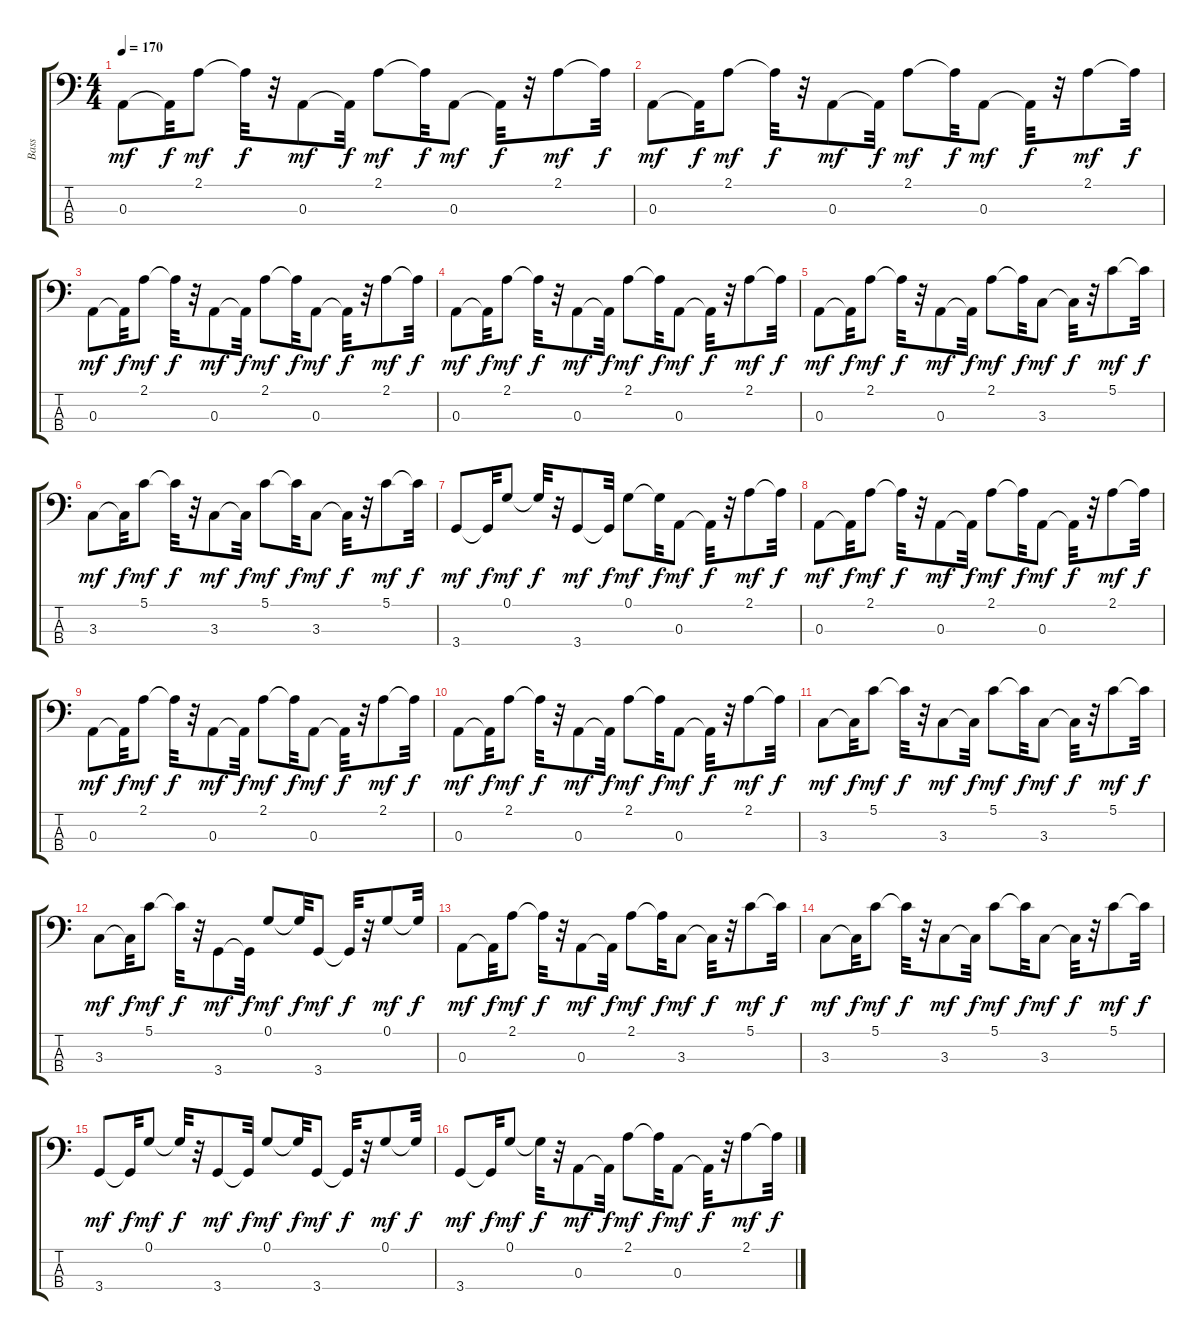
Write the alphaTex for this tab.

\track ("Bass" "Bass") {instrument electricguitarmuted}
\staff {score tabs}
\tuning (G2 D2 A1 E1) {hide}
\ts (4 4)
\tempo 170
\clef f4
\ks c
0.3.8{dy mf} 0.3{t}.32{dy f} 2.1.8{dy mf} 2.1{t}.32{dy f} r.32 0.3.8{dy mf} 0.3{t}.32{dy f} 2.1.8{dy mf} 2.1{t}.32{dy f} 0.3.8{dy mf} 0.3{t}.32{dy f} r.32 2.1.8{dy mf} 2.1{t}.32{dy f} |
0.3.8{dy mf} 0.3{t}.32{dy f} 2.1.8{dy mf} 2.1{t}.32{dy f} r.32 0.3.8{dy mf} 0.3{t}.32{dy f} 2.1.8{dy mf} 2.1{t}.32{dy f} 0.3.8{dy mf} 0.3{t}.32{dy f} r.32 2.1.8{dy mf} 2.1{t}.32{dy f} |
0.3.8{dy mf} 0.3{t}.32{dy f} 2.1.8{dy mf} 2.1{t}.32{dy f} r.32 0.3.8{dy mf} 0.3{t}.32{dy f} 2.1.8{dy mf} 2.1{t}.32{dy f} 0.3.8{dy mf} 0.3{t}.32{dy f} r.32 2.1.8{dy mf} 2.1{t}.32{dy f} |
0.3.8{dy mf} 0.3{t}.32{dy f} 2.1.8{dy mf} 2.1{t}.32{dy f} r.32 0.3.8{dy mf} 0.3{t}.32{dy f} 2.1.8{dy mf} 2.1{t}.32{dy f} 0.3.8{dy mf} 0.3{t}.32{dy f} r.32 2.1.8{dy mf} 2.1{t}.32{dy f} |
0.3.8{dy mf} 0.3{t}.32{dy f} 2.1.8{dy mf} 2.1{t}.32{dy f} r.32 0.3.8{dy mf} 0.3{t}.32{dy f} 2.1.8{dy mf} 2.1{t}.32{dy f} 3.3.8{dy mf} 3.3{t}.32{dy f} r.32 5.1.8{dy mf} 5.1{t}.32{dy f} |
3.3.8{dy mf} 3.3{t}.32{dy f} 5.1.8{dy mf} 5.1{t}.32{dy f} r.32 3.3.8{dy mf} 3.3{t}.32{dy f} 5.1.8{dy mf} 5.1{t}.32{dy f} 3.3.8{dy mf} 3.3{t}.32{dy f} r.32 5.1.8{dy mf} 5.1{t}.32{dy f} |
3.4.8{dy mf} 3.4{t}.32{dy f} 0.1.8{dy mf} 0.1{t}.32{dy f} r.32 3.4.8{dy mf} 3.4{t}.32{dy f} 0.1.8{dy mf} 0.1{t}.32{dy f} 0.3.8{dy mf} 0.3{t}.32{dy f} r.32 2.1.8{dy mf} 2.1{t}.32{dy f} |
0.3.8{dy mf} 0.3{t}.32{dy f} 2.1.8{dy mf} 2.1{t}.32{dy f} r.32 0.3.8{dy mf} 0.3{t}.32{dy f} 2.1.8{dy mf} 2.1{t}.32{dy f} 0.3.8{dy mf} 0.3{t}.32{dy f} r.32 2.1.8{dy mf} 2.1{t}.32{dy f} |
0.3.8{dy mf} 0.3{t}.32{dy f} 2.1.8{dy mf} 2.1{t}.32{dy f} r.32 0.3.8{dy mf} 0.3{t}.32{dy f} 2.1.8{dy mf} 2.1{t}.32{dy f} 0.3.8{dy mf} 0.3{t}.32{dy f} r.32 2.1.8{dy mf} 2.1{t}.32{dy f} |
0.3.8{dy mf} 0.3{t}.32{dy f} 2.1.8{dy mf} 2.1{t}.32{dy f} r.32 0.3.8{dy mf} 0.3{t}.32{dy f} 2.1.8{dy mf} 2.1{t}.32{dy f} 0.3.8{dy mf} 0.3{t}.32{dy f} r.32 2.1.8{dy mf} 2.1{t}.32{dy f} |
3.3.8{dy mf} 3.3{t}.32{dy f} 5.1.8{dy mf} 5.1{t}.32{dy f} r.32 3.3.8{dy mf} 3.3{t}.32{dy f} 5.1.8{dy mf} 5.1{t}.32{dy f} 3.3.8{dy mf} 3.3{t}.32{dy f} r.32 5.1.8{dy mf} 5.1{t}.32{dy f} |
3.3.8{dy mf} 3.3{t}.32{dy f} 5.1.8{dy mf} 5.1{t}.32{dy f} r.32 3.4.8{dy mf} 3.4{t}.32{dy f} 0.1.8{dy mf} 0.1{t}.32{dy f} 3.4.8{dy mf} 3.4{t}.32{dy f} r.32 0.1.8{dy mf} 0.1{t}.32{dy f} |
0.3.8{dy mf} 0.3{t}.32{dy f} 2.1.8{dy mf} 2.1{t}.32{dy f} r.32 0.3.8{dy mf} 0.3{t}.32{dy f} 2.1.8{dy mf} 2.1{t}.32{dy f} 3.3.8{dy mf} 3.3{t}.32{dy f} r.32 5.1.8{dy mf} 5.1{t}.32{dy f} |
3.3.8{dy mf} 3.3{t}.32{dy f} 5.1.8{dy mf} 5.1{t}.32{dy f} r.32 3.3.8{dy mf} 3.3{t}.32{dy f} 5.1.8{dy mf} 5.1{t}.32{dy f} 3.3.8{dy mf} 3.3{t}.32{dy f} r.32 5.1.8{dy mf} 5.1{t}.32{dy f} |
3.4.8{dy mf} 3.4{t}.32{dy f} 0.1.8{dy mf} 0.1{t}.32{dy f} r.32 3.4.8{dy mf} 3.4{t}.32{dy f} 0.1.8{dy mf} 0.1{t}.32{dy f} 3.4.8{dy mf} 3.4{t}.32{dy f} r.32 0.1.8{dy mf} 0.1{t}.32{dy f} |
3.4.8{dy mf} 3.4{t}.32{dy f} 0.1.8{dy mf} 0.1{t}.32{dy f} r.32 0.3.8{dy mf} 0.3{t}.32{dy f} 2.1.8{dy mf} 2.1{t}.32{dy f} 0.3.8{dy mf} 0.3{t}.32{dy f} r.32 2.1.8{dy mf} 2.1{t}.32{dy f}
